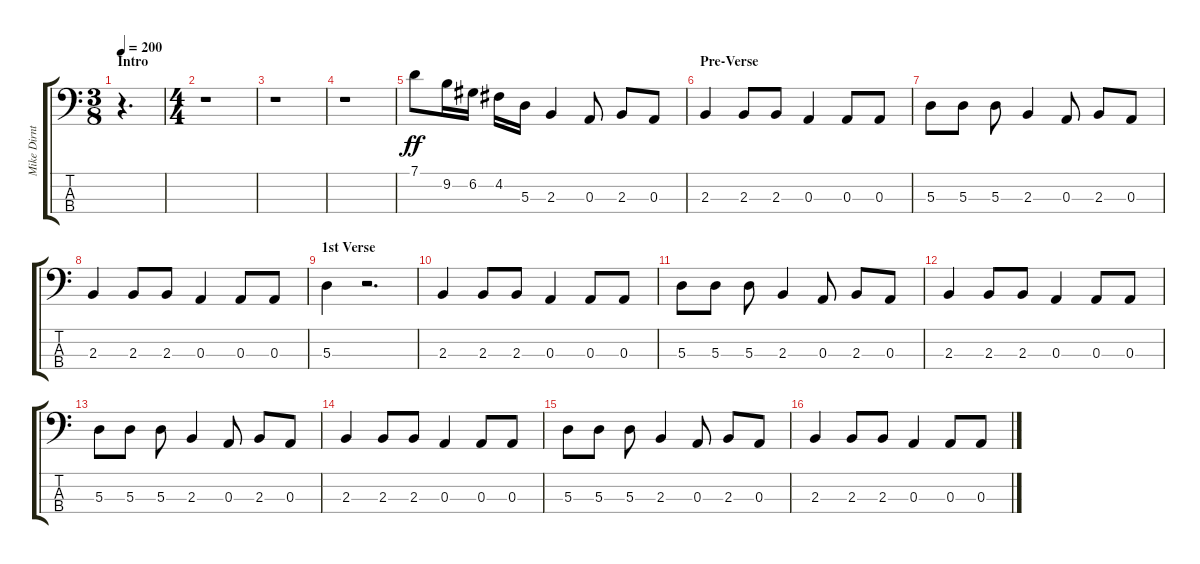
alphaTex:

\track ("Mike Dirnt (Bass)" "Mike Dirnt") {instrument electricbassfinger}
\staff {score tabs}
\tuning (G2 D2 A1 E1) {hide}
\ts (3 8)
\section ("" "Intro")
\tempo 200
\clef f4
\ks c
r.4{d dy ff instrument electricbassfinger} |
\ts (4 4)
r.1 |
r.1 |
r.1 |
7.1.8 9.2.16 6.2.16 4.2.16 5.3.16 2.3.4 0.3.8 2.3.8 0.3.8 |
\section ("" "Pre-Verse")
2.3.4 2.3.8 2.3.8 0.3.4 0.3.8 0.3.8 |
5.3.8 5.3.8 5.3.8 2.3.4 0.3.8 2.3.8 0.3.8 |
2.3.4 2.3.8 2.3.8 0.3.4 0.3.8 0.3.8 |
\section ("" "1st Verse")
5.3.4 r.2{d} |
2.3.4 2.3.8 2.3.8 0.3.4 0.3.8 0.3.8 |
5.3.8 5.3.8 5.3.8 2.3.4 0.3.8 2.3.8 0.3.8 |
2.3.4 2.3.8 2.3.8 0.3.4 0.3.8 0.3.8 |
5.3.8 5.3.8 5.3.8 2.3.4 0.3.8 2.3.8 0.3.8 |
2.3.4 2.3.8 2.3.8 0.3.4 0.3.8 0.3.8 |
5.3.8 5.3.8 5.3.8 2.3.4 0.3.8 2.3.8 0.3.8 |
2.3.4 2.3.8 2.3.8 0.3.4 0.3.8 0.3.8
